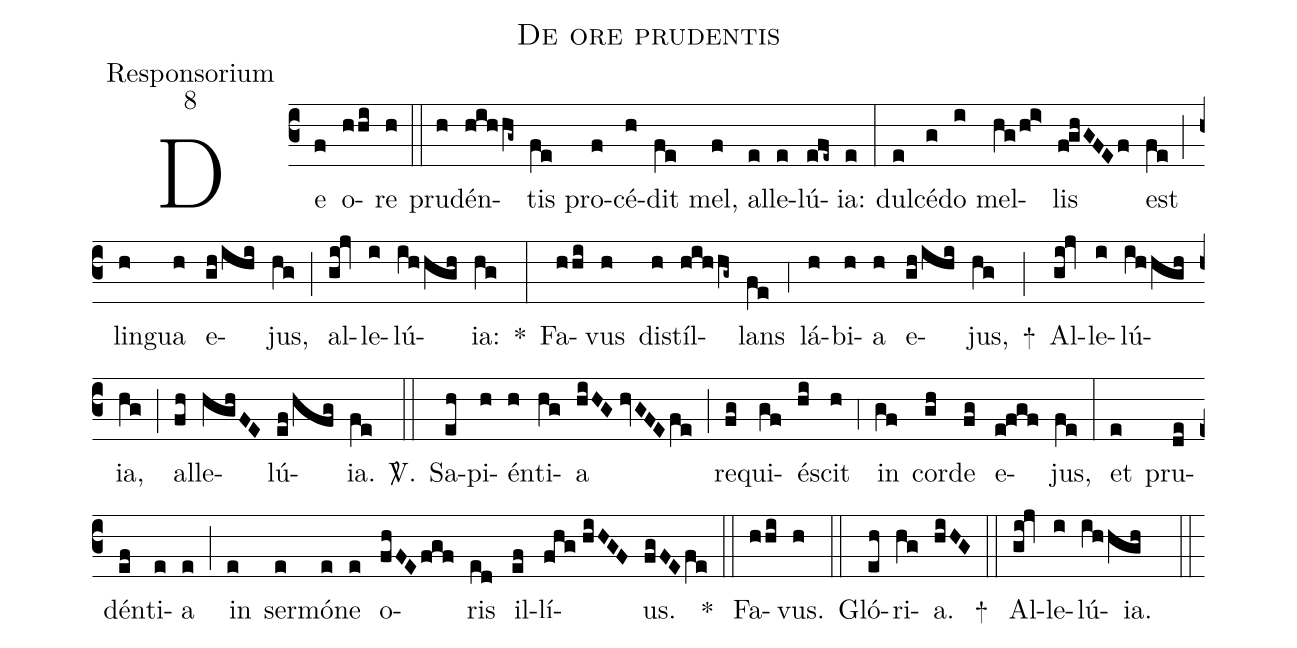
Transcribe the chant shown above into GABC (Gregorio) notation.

name:De ore prudentis;
office-part:Responsorium;
mode:8;
%%
(c3) De(f) o(hhi)re(h) (::) pru(h)dén(hihhg~)tis(fe) pro(f)cé(h)dit(fe) mel,(f) al(e)le(e)lú(efe~)ia:(e) (:) dul(e)cé(g)do(i) mel(hg/hi>)lis(f!ghGFEf) est(fe) (;) lin(h)gua(h) e(gh/ihi)jus,(hg) (;) al(gi!jv)le(i)lú(ihhgh)ia:(hg) *(:) Fa(hhi)vus(h) di(h)stíl(hihhg~)lans(fe) (;4) lá(h)bi(h)a(h) e(gh/ihi)jus,(hg) +(;) Al(gi!jv)le(i)lú(ihhgh)ia,(hg) (;) al(fh)le(hghFE)lú(ef/hfg)ia.(fe) <sp>V/</sp>.(::) Sa(eh)pi(h)én(h)ti(hg)a(hiHG//hvGFE/fe) (;) re(fg)qui(gf)é(hi)scit(h) (;4) in(gf) cor(gh)de(fg) e(e!fgf)jus,(fe) (:) et(e) pru(de)dén(ef)ti(e)a(e) (;) in(e) ser(e)mó(e)ne(e) o(fhFEfgf)ris(ed) il(ef)lí(fhg//hiHGF)us.(fgFEfe) *(::) Fa(hhi)vus.(h) (::) Gló(eh)ri(hg)a.(hiHG) +(::) Al(gi!jv)le(i)lú(ihhgh)ia.() (::)
